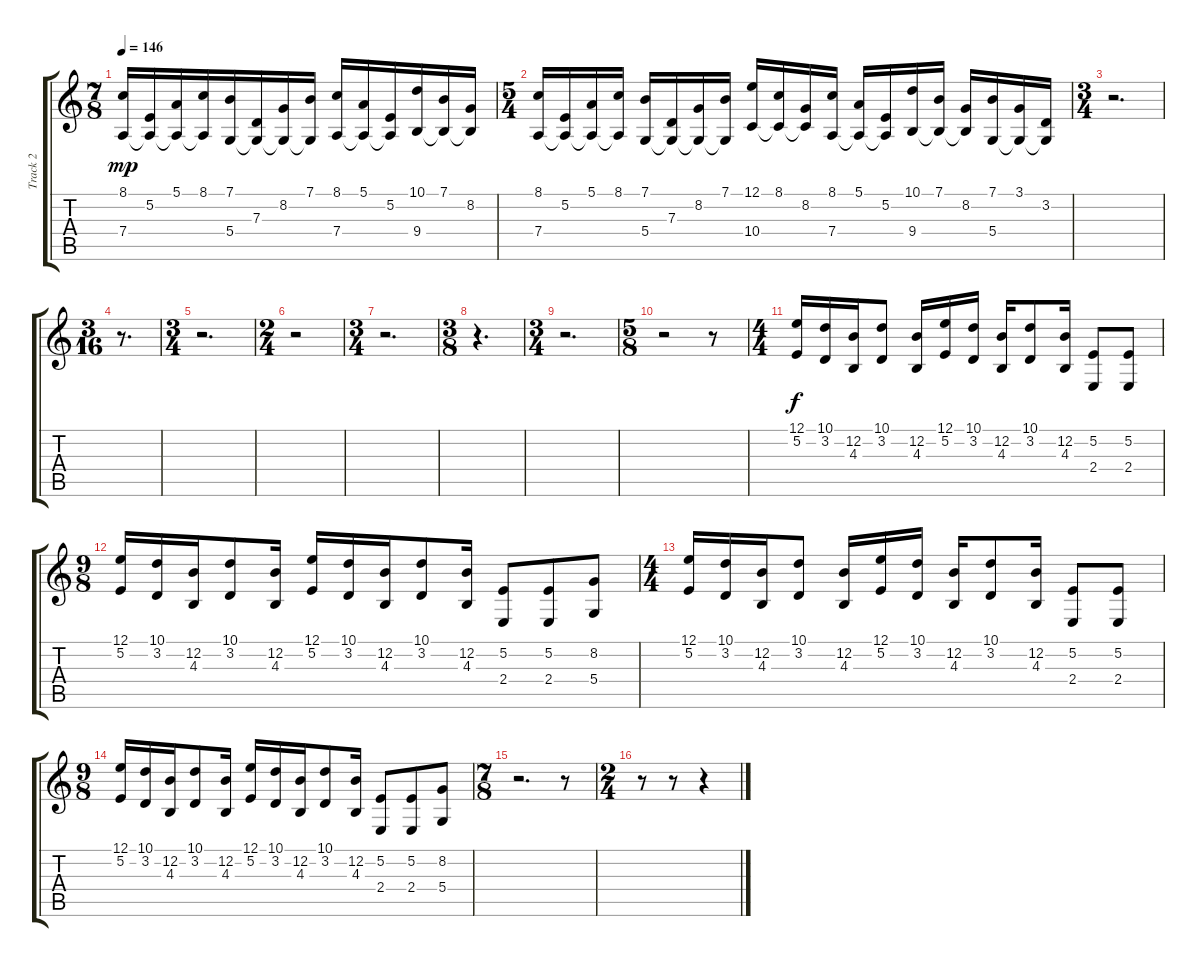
\track ("Track 2" "Track 2") {instrument drawbarorgan}
\staff {score tabs}
\tuning (E4 B3 G3 D3 A2 E2) {hide}
\ts (7 8)
\tempo 146
\clef g2
\ks c
(8.1 7.4).16{dy mp} (5.2 7.4{t}).16 (5.1 7.4{t}).16 (8.1 7.4{t}).16 (7.1 5.4).16 (7.3 5.4{t}).16 (8.2 5.4{t}).16 (7.1 5.4{t}).16 (8.1 7.4).16 (5.1 7.4{t}).16 (5.2 7.4{t}).16 (10.1 9.4).16 (7.1 9.4{t}).16 (8.2 9.4{t}).16 |
\ts (5 4)
(8.1 7.4).16 (5.2 7.4{t}).16 (5.1 7.4{t}).16 (8.1 7.4{t}).16 (7.1 5.4).16 (7.3 5.4{t}).16 (8.2 5.4{t}).16 (7.1 5.4{t}).16 (12.1 10.4).16 (8.1 10.4{t}).16 (8.2 10.4{t}).16 (8.1 7.4).16 (5.1 7.4{t}).16 (5.2 7.4{t}).16 (10.1 9.4).16 (7.1 9.4{t}).16 (8.2 9.4{t}).16 (7.1 5.4).16 (3.1 5.4{t}).16 (3.2 5.4{t}).16 |
\ts (3 4)
r.2{d} |
\ts (3 16)
r.8{d} |
\ts (3 4)
r.2{d} |
\ts (2 4)
r.2 |
\ts (3 4)
r.2{d} |
\ts (3 8)
r.4{d} |
\ts (3 4)
r.2{d} |
\ts (5 8)
r.2 r.8 |
\ts (4 4)
(12.1 5.2).16{dy f} (10.1 3.2).16 (12.2 4.3).16 (10.1 3.2).8 (12.2 4.3).16 (12.1 5.2).16 (10.1 3.2).16 (12.2 4.3).16 (10.1 3.2).8 (12.2 4.3).16 (5.2 2.4).8 (5.2 2.4).8 |
\ts (9 8)
(12.1 5.2).16 (10.1 3.2).16 (12.2 4.3).16 (10.1 3.2).8 (12.2 4.3).16 (12.1 5.2).16 (10.1 3.2).16 (12.2 4.3).16 (10.1 3.2).8 (12.2 4.3).16 (5.2 2.4).8 (5.2 2.4).8 (8.2 5.4).8 |
\ts (4 4)
(12.1 5.2).16 (10.1 3.2).16 (12.2 4.3).16 (10.1 3.2).8 (12.2 4.3).16 (12.1 5.2).16 (10.1 3.2).16 (12.2 4.3).16 (10.1 3.2).8 (12.2 4.3).16 (5.2 2.4).8 (5.2 2.4).8 |
\ts (9 8)
(12.1 5.2).16 (10.1 3.2).16 (12.2 4.3).16 (10.1 3.2).8 (12.2 4.3).16 (12.1 5.2).16 (10.1 3.2).16 (12.2 4.3).16 (10.1 3.2).8 (12.2 4.3).16 (5.2 2.4).8 (5.2 2.4).8 (8.2 5.4).8 |
\ts (7 8)
r.2{d} r.8 |
\ts (2 4)
r.8 r.8 r.4
